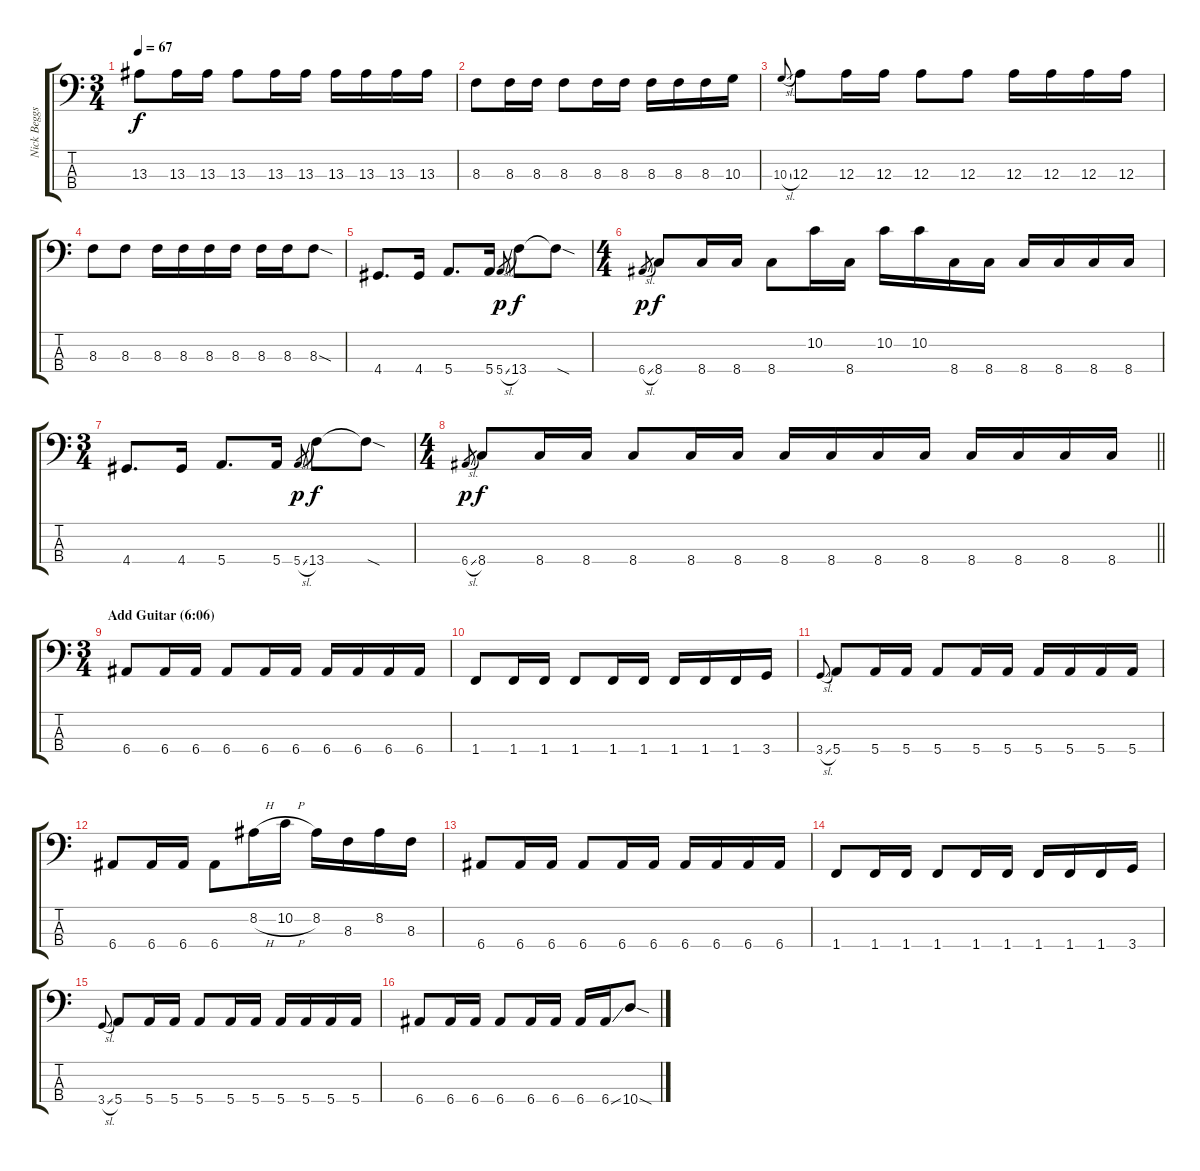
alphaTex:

\track ("Nick Beggs" "Nick Beggs") {instrument fretlessbass}
\staff {score tabs}
\tuning (G2 D2 A1 E1) {hide}
\ts (3 4)
\tempo 67
\clef f4
\ks c
13.3.8{dy f} 13.3.16 13.3.16 13.3.8 13.3.16 13.3.16 13.3.16 13.3.16 13.3.16 13.3.16 |
8.3.8 8.3.16 8.3.16 8.3.8 8.3.16 8.3.16 8.3.16 8.3.16 8.3.16 10.3.16 |
10.3{sl}.8{gr onbeat} 12.3.8 12.3.16 12.3.16 12.3.8 12.3.8 12.3.16 12.3.16 12.3.16 12.3.16 |
8.3.8 8.3.8 8.3.16 8.3.16 8.3.16 8.3.16 8.3.16 8.3.16 8.3{sod}.8 |
4.4.8{d} 4.4.16 5.4.8{d} 5.4.16 5.4{sl}.8{gr dy p} 13.4.8{dy f} 13.4{sod t}.8 |
\ts (4 4)
6.4{sl}.8{gr dy p} 8.4.8{dy f} 8.4.16 8.4.16 8.4.8 10.2.16 8.4.16 10.2.16 10.2.16 8.4.16 8.4.16 8.4.16 8.4.16 8.4.16 8.4.16 |
\ts (3 4)
4.4.8{d} 4.4.16 5.4.8{d} 5.4.16 5.4{sl}.8{gr dy p} 13.4.8{dy f} 13.4{sod t}.8 |
\ts (4 4)
\barLineRight lightlight
6.4{sl}.8{gr dy p} 8.4.8{dy f} 8.4.16 8.4.16 8.4.8 8.4.16 8.4.16 8.4.16 8.4.16 8.4.16 8.4.16 8.4.16 8.4.16 8.4.16 8.4.16 |
\ts (3 4)
\section ("" "Add Guitar (6:06)")
6.4.8 6.4.16 6.4.16 6.4.8 6.4.16 6.4.16 6.4.16 6.4.16 6.4.16 6.4.16 |
1.4.8 1.4.16 1.4.16 1.4.8 1.4.16 1.4.16 1.4.16 1.4.16 1.4.16 3.4.16 |
3.4{sl}.8{gr onbeat} 5.4.8 5.4.16 5.4.16 5.4.8 5.4.16 5.4.16 5.4.16 5.4.16 5.4.16 5.4.16 |
6.4.8 6.4.16 6.4.16 6.4.8 8.2{h}.16 10.2{h}.16 8.2.16 8.3.16 8.2.16 8.3.16 |
6.4.8 6.4.16 6.4.16 6.4.8 6.4.16 6.4.16 6.4.16 6.4.16 6.4.16 6.4.16 |
1.4.8 1.4.16 1.4.16 1.4.8 1.4.16 1.4.16 1.4.16 1.4.16 1.4.16 3.4.16 |
3.4{sl}.8{gr onbeat} 5.4.8 5.4.16 5.4.16 5.4.8 5.4.16 5.4.16 5.4.16 5.4.16 5.4.16 5.4.16 |
6.4.8 6.4.16 6.4.16 6.4.8 6.4.16 6.4.16 6.4.16 6.4{ss}.16 10.4{sod}.8
